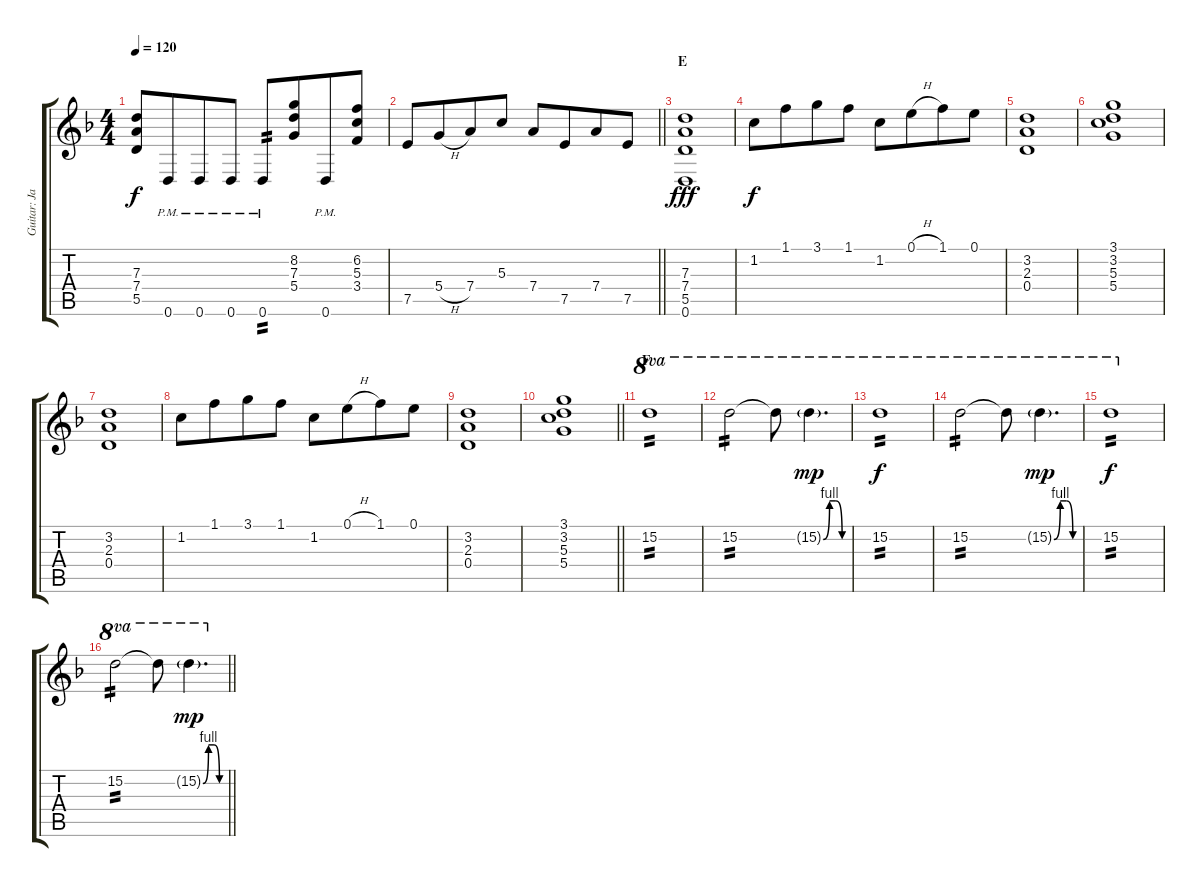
\track ("Guitar: Jake" "Guitar: Ja") {instrument overdrivenguitar}
\staff {score tabs}
\tuning (E4 B3 G3 D3 A2 D2) {hide}
\ts (4 4)
\tempo 120
\clef g2
\ks f
(7.3{t} 7.4{t} 5.5{t}).8{dy f} 0.6{pm}.8{beam merge} 0.6{pm}.8 0.6{pm}.8 0.6{pm}.8{tp 2} (8.2 7.3 5.4).8{beam merge} 0.6{pm}.8 (6.2 5.3 3.4).8 |
\barLineRight lightlight
7.5.8 5.4{h}.8{beam merge} 7.4.8 5.3.8 7.4.8 7.5.8{beam merge} 7.4.8 7.5.8 |
\section ("" "E")
(7.3 7.4 5.5 0.6).1{dy fff} |
1.2.8{dy f} 1.1.8{beam merge} 3.1.8 1.1.8 1.2.8 0.1{h}.8{beam merge} 1.1.8 0.1.8 |
(3.2 2.3 0.4).1 |
(3.1 3.2 5.3 5.4).1 |
(3.2 2.3 0.4).1 |
1.2.8 1.1.8{beam merge} 3.1.8 1.1.8 1.2.8 0.1{h}.8{beam merge} 1.1.8 0.1.8 |
(3.2 2.3 0.4).1 |
\barLineRight lightlight
(3.1 3.2 5.3 5.4).1 |
\section ("" "F")
15.2.1{ot 8va tp 2} |
15.2.2{ot 8va tp 2} 15.2{t}.8{ot 8va} 15.2{be (custom 0 0 15 4 30 4 45 0 60 0) g}.4{d ot 8va dy mp} |
15.2.1{ot 8va tp 2 dy f} |
15.2.2{ot 8va tp 2} 15.2{t}.8{ot 8va} 15.2{be (custom 0 0 15 4 30 4 45 0 60 0) g}.4{d ot 8va dy mp} |
15.2.1{ot 8va tp 2 dy f} |
\barLineRight lightlight
15.2.2{ot 8va tp 2} 15.2{t}.8{ot 8va} 15.2{be (custom 0 0 15 4 30 4 45 0 60 0) g}.4{d ot 8va dy mp}
